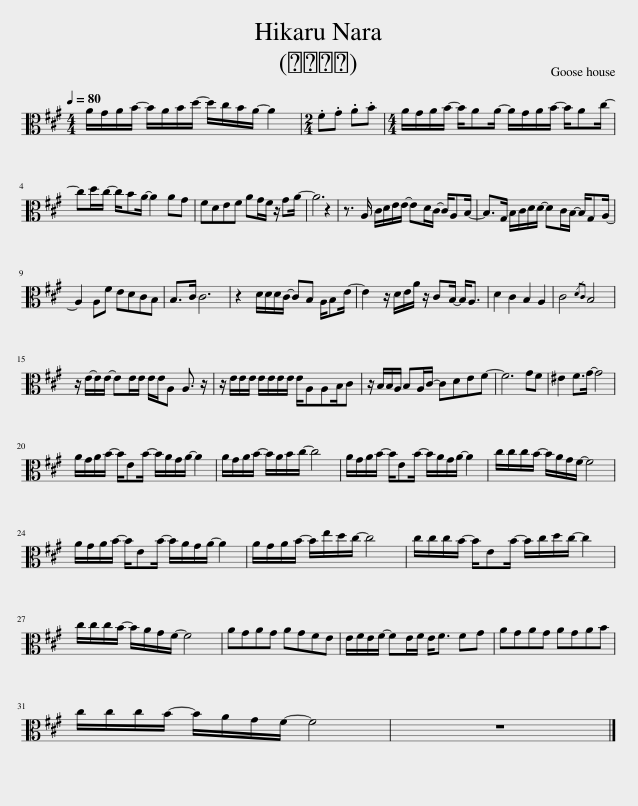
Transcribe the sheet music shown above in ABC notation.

X:1
L:1/8
Q:1/4=80
M:4/4
I:linebreak $
K:A
V:1 alto
V:1
 A/G/A/B/- B/A/B/d/- d/c/B/A/- A2 |[M:2/4] .F.G .A.B |[M:4/4] A/G/A/B/- B/AA/- A/G/A/B/- B/Ac/- |$ cd/c/- c/BA/- A2 AG | FDEF AG/F/ z/ GA/- | %5
 A6 z2 | z3/2 A,/ C/D/E/E/- ED/C/- C/A,B,/- | B,>G, B,/C/D/D/- DC/B,/- B,/G,A,/- |$ A,2 A,F EDCB, | B,>C C6 | %10
 z2 D/D/D/C/- CB, A,/B,E/- | E2 z/ D/E/A/ z/ CB,/- B,<A, | D2 C2 B,2 A,2 | C4{/DC} B,4 |$ z/ E/-E/E/- EE/E/ E/E/A, A,3/2 z/ | %15
 z/ E/E/E/ E/E/E/E/ E/A,A,B,/C | z/ B,/B,/A,/ B,A,/C/- CDEF- | F6 GF | ^E2 F>G- G4 |$ A/G/A/B/- B/EB/- B/A/G/A/- A2 | %20
 A/G/A/B/- B/A/B/c/- c4 | A/G/A/B/- B/EB/- B/A/G/A/- A2 | c/c/c/B/- B/A/G/F/- F4 |$ A/G/A/B/- B/EB/- B/A/G/A/- A2 | A/G/A/B/- B/e/d/c/- c4 | %25
 c/c/c/B/- B/EB/- B/c/d/c/- c2 |$ c/c/c/B/- B/A/G/F/- F4 | AGAG AGFE | E/F/E/F/- FE/F/ E<F FG | AGAG AGAB |$ %30
 c/c/c/B/- B/A/G/F/- F4 | z8 |] %32
